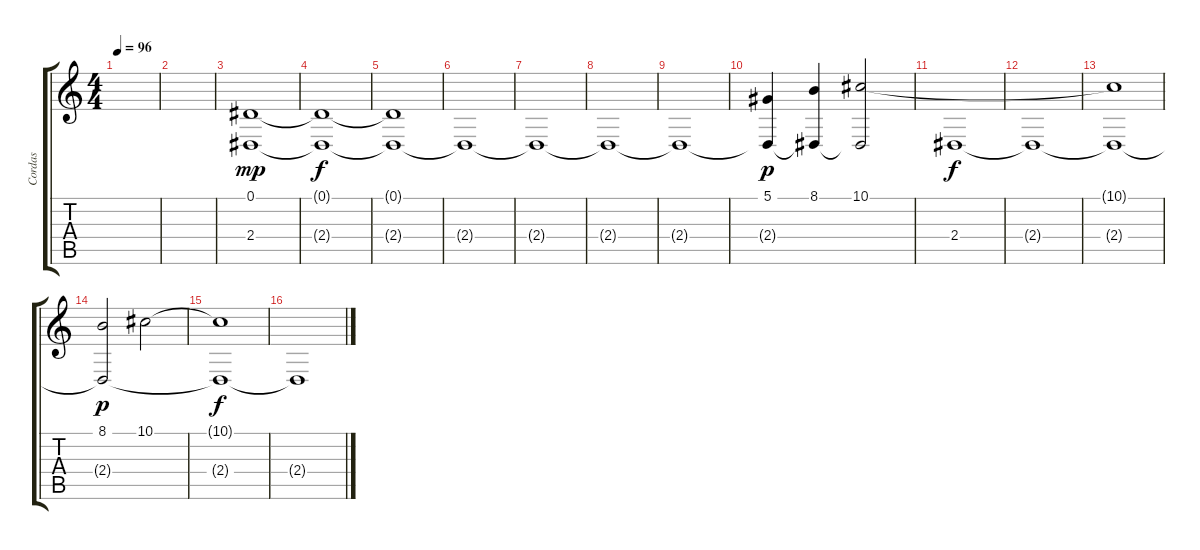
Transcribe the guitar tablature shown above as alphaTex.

\track ("Cordas" "Cordas") {instrument stringensemble1}
\staff {score tabs}
\tuning (Eb4 Bb3 Gb3 Db3 Ab2 Eb2) {hide}
\ts (4 4)
\tempo 96
\clef g2
\ks c
|
|
(0.1 2.4).1{dy mp} |
(0.1{t} 2.4{t}).1{dy f} |
(0.1{t} 2.4{t}).1 |
2.4{t}.1 |
2.4{t}.1 |
2.4{t}.1 |
2.4{t}.1 |
(5.1 2.4{t}).4{dy p} (8.1 2.4{t}).4 (10.1 2.4{t}).2 |
2.4.1{dy f} |
2.4{t}.1 |
(10.1{t} 2.4{t}).1 |
(8.1 2.4{t}).2{dy p} 10.1.2 |
(10.1{t} 2.4{t}).1{dy f} |
2.4{t}.1
